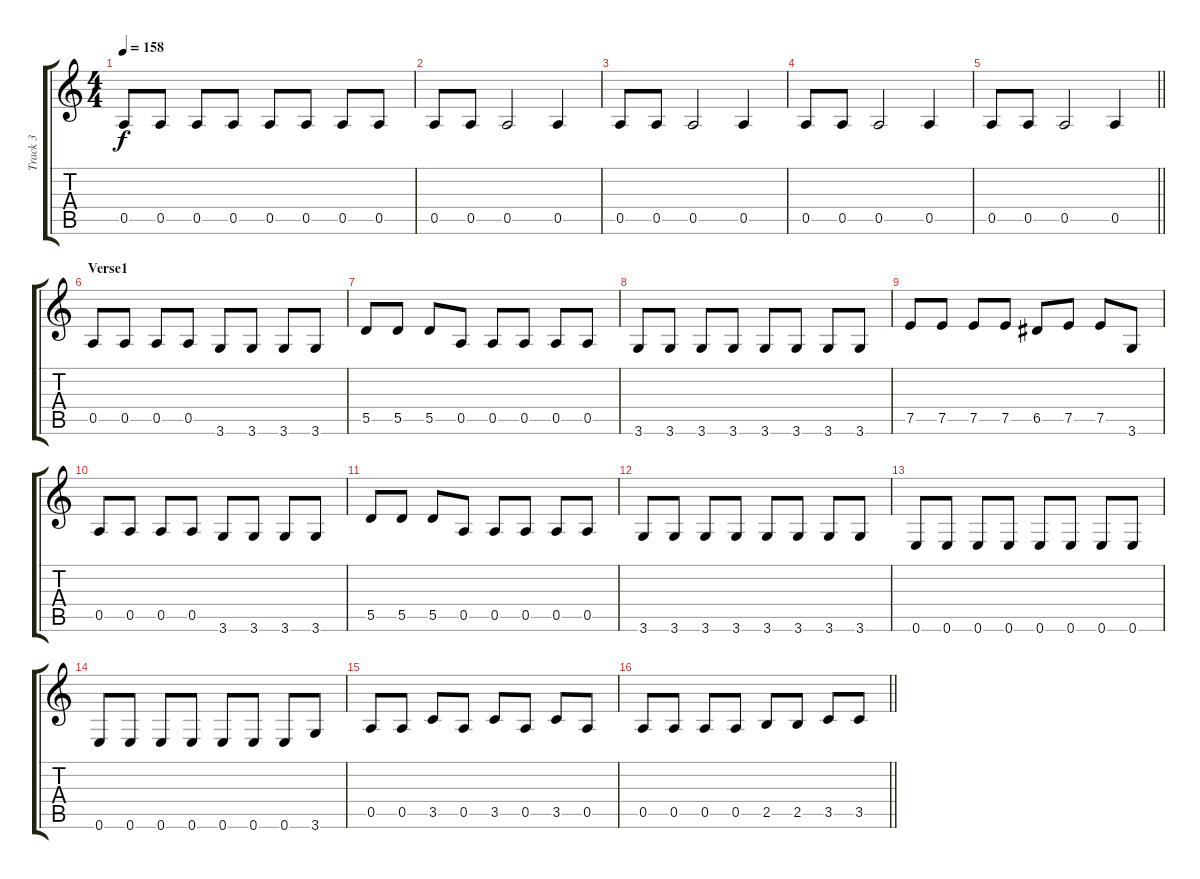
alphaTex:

\track ("Track 3" "Track 3") {instrument electricbassfinger}
\staff {score tabs}
\tuning (E4 B3 G3 D3 A2 E2) {hide}
\ts (4 4)
\tempo 158
\clef g2
\ks c
0.5.8{dy f} 0.5.8 0.5.8 0.5.8 0.5.8 0.5.8 0.5.8 0.5.8 |
0.5.8 0.5.8 0.5.2 0.5.4 |
0.5.8 0.5.8 0.5.2 0.5.4 |
0.5.8 0.5.8 0.5.2 0.5.4 |
\barLineRight lightlight
0.5.8 0.5.8 0.5.2 0.5.4 |
\section ("" "Verse1")
0.5.8 0.5.8 0.5.8 0.5.8 3.6.8 3.6.8 3.6.8 3.6.8 |
5.5.8 5.5.8 5.5.8 0.5.8 0.5.8 0.5.8 0.5.8 0.5.8 |
3.6.8 3.6.8 3.6.8 3.6.8 3.6.8 3.6.8 3.6.8 3.6.8 |
7.5.8 7.5.8 7.5.8 7.5.8 6.5.8 7.5.8 7.5.8 3.6.8 |
0.5.8 0.5.8 0.5.8 0.5.8 3.6.8 3.6.8 3.6.8 3.6.8 |
5.5.8 5.5.8 5.5.8 0.5.8 0.5.8 0.5.8 0.5.8 0.5.8 |
3.6.8 3.6.8 3.6.8 3.6.8 3.6.8 3.6.8 3.6.8 3.6.8 |
0.6.8 0.6.8 0.6.8 0.6.8 0.6.8 0.6.8 0.6.8 0.6.8 |
0.6.8 0.6.8 0.6.8 0.6.8 0.6.8 0.6.8 0.6.8 3.6.8 |
0.5.8 0.5.8 3.5.8 0.5.8 3.5.8 0.5.8 3.5.8 0.5.8 |
\barLineRight lightlight
0.5.8 0.5.8 0.5.8 0.5.8 2.5.8 2.5.8 3.5.8 3.5.8
